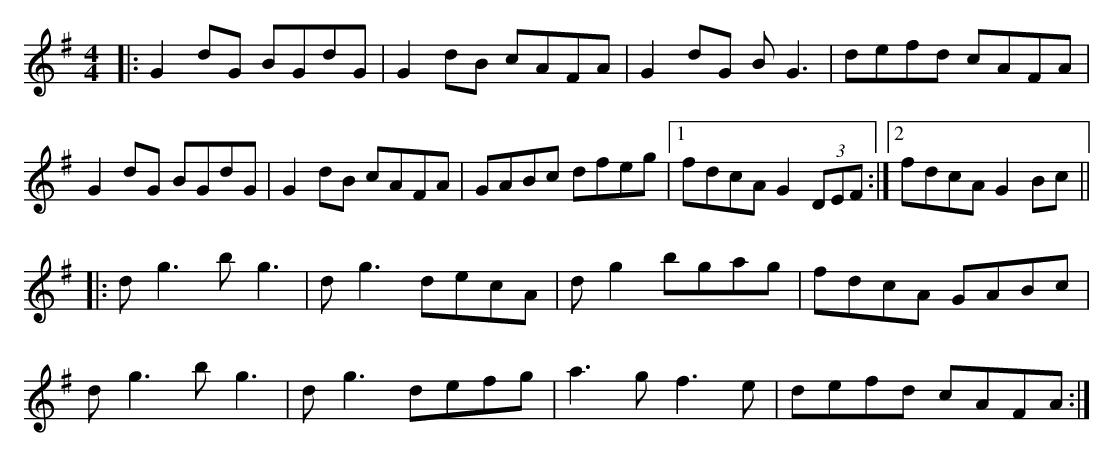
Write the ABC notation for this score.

X:1
M:4/4
K:G
|:G2dG BGdG|G2dB cAFA|G2dG BG3|defd cAFA|
G2dG BGdG|G2dB cAFA|GABc dfeg|1 fdcA G2(3DEF:|2 fdcA G2Bc||
|:dg3 bg3|dg3 decA|dg2 bgag|fdcA GABc|
dg3 bg3|dg3 defg|a3g f3e|defd cAFA:|
